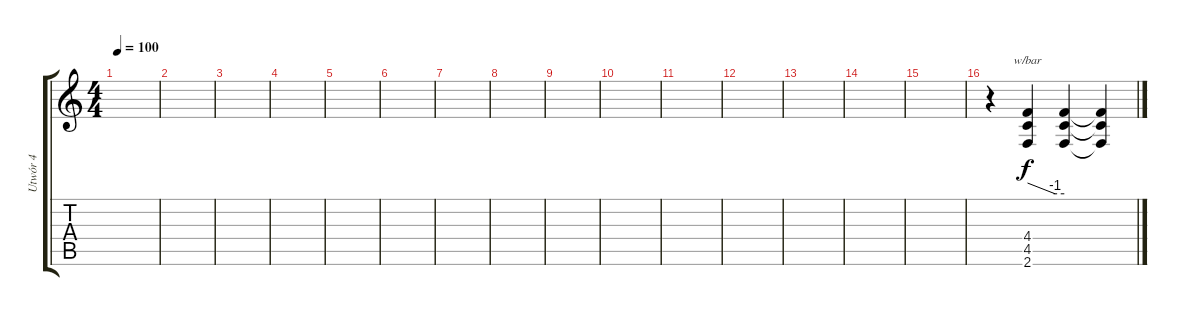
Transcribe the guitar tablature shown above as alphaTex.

\track ("Utwór 4" "Utwór 4") {instrument overdrivenguitar}
\staff {score tabs}
\tuning (Eb4 Bb3 Gb3 Db3 Ab2 Eb2) {hide}
\ts (4 4)
\tempo 100
\clef g2
\ks c
|
|
|
|
|
|
|
|
|
|
|
|
|
|
|
r.4 (4.4 4.5 2.6).4{tbe (custom default 0 0 45 -4 60 -4)} (4.4{t} 4.5{t} 2.6{t}).4 (4.4{t} 4.5{t} 2.6{t}).4
